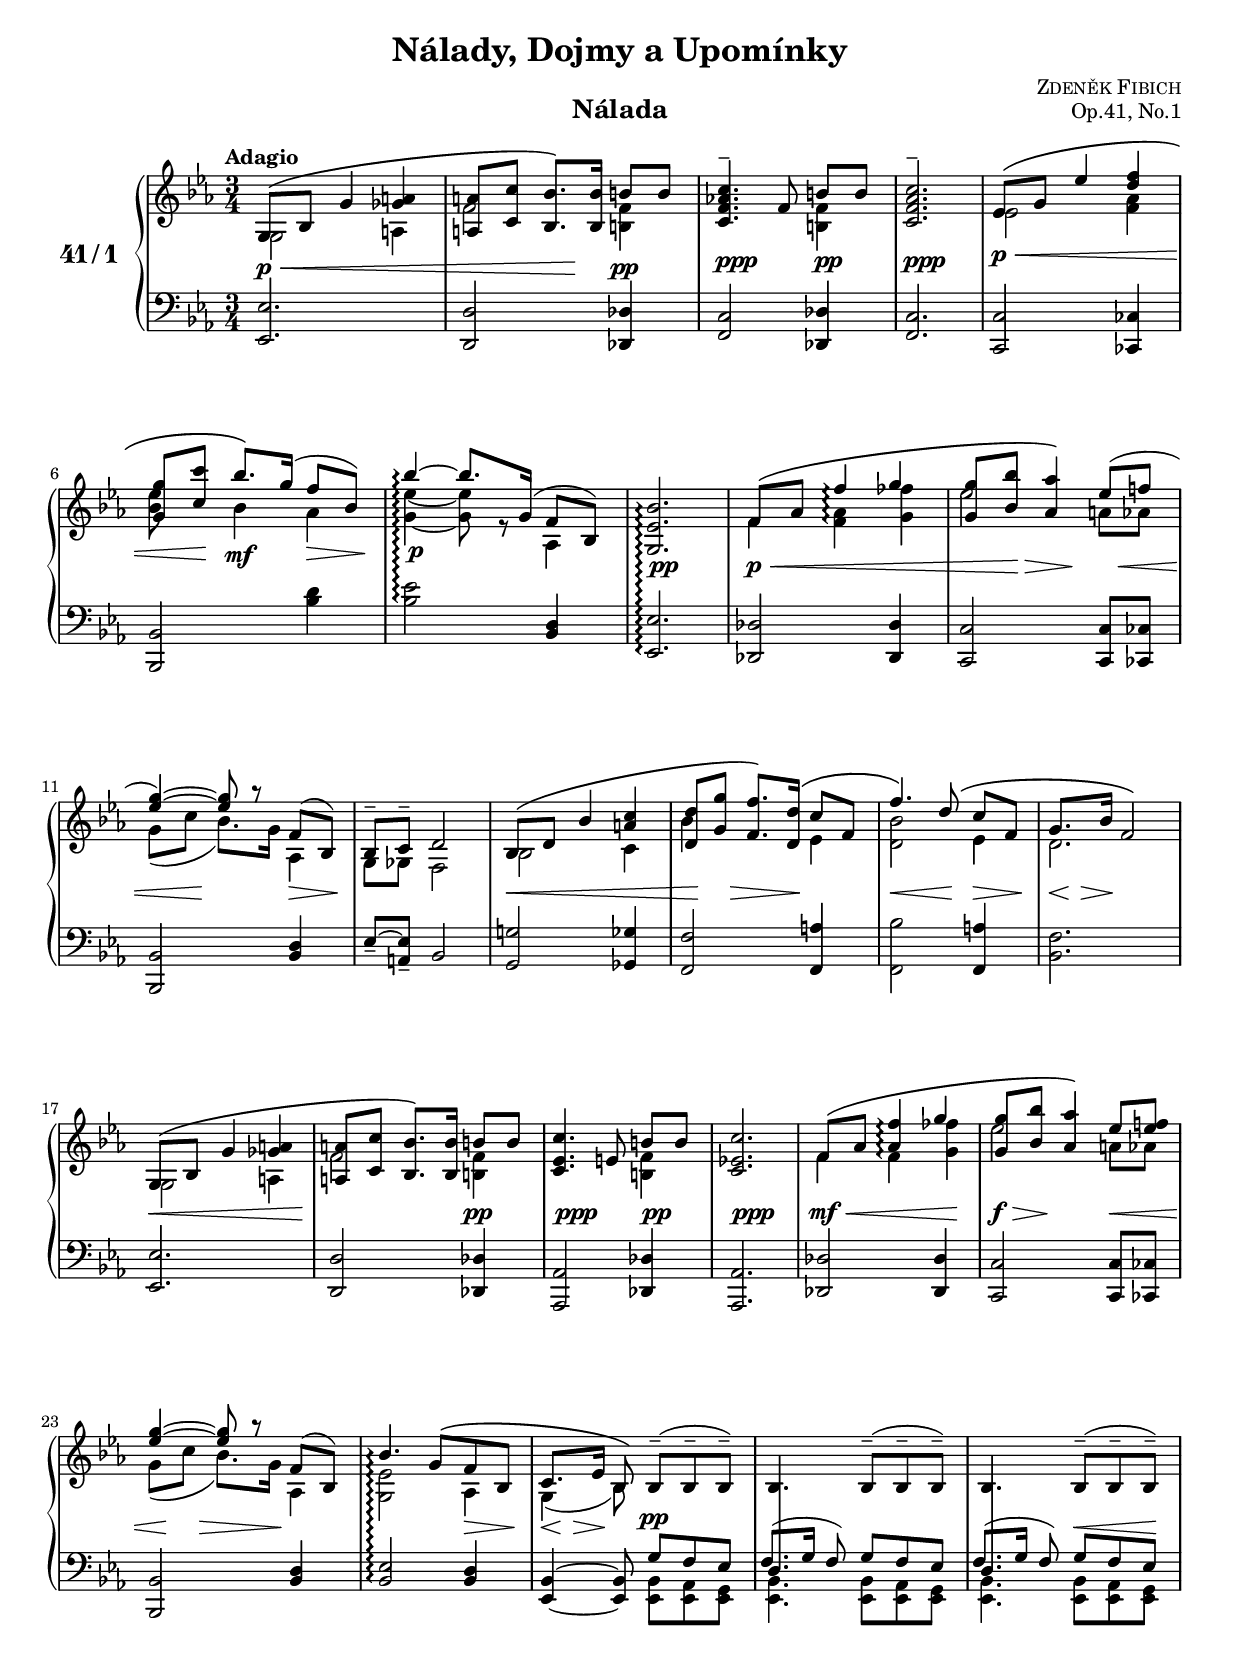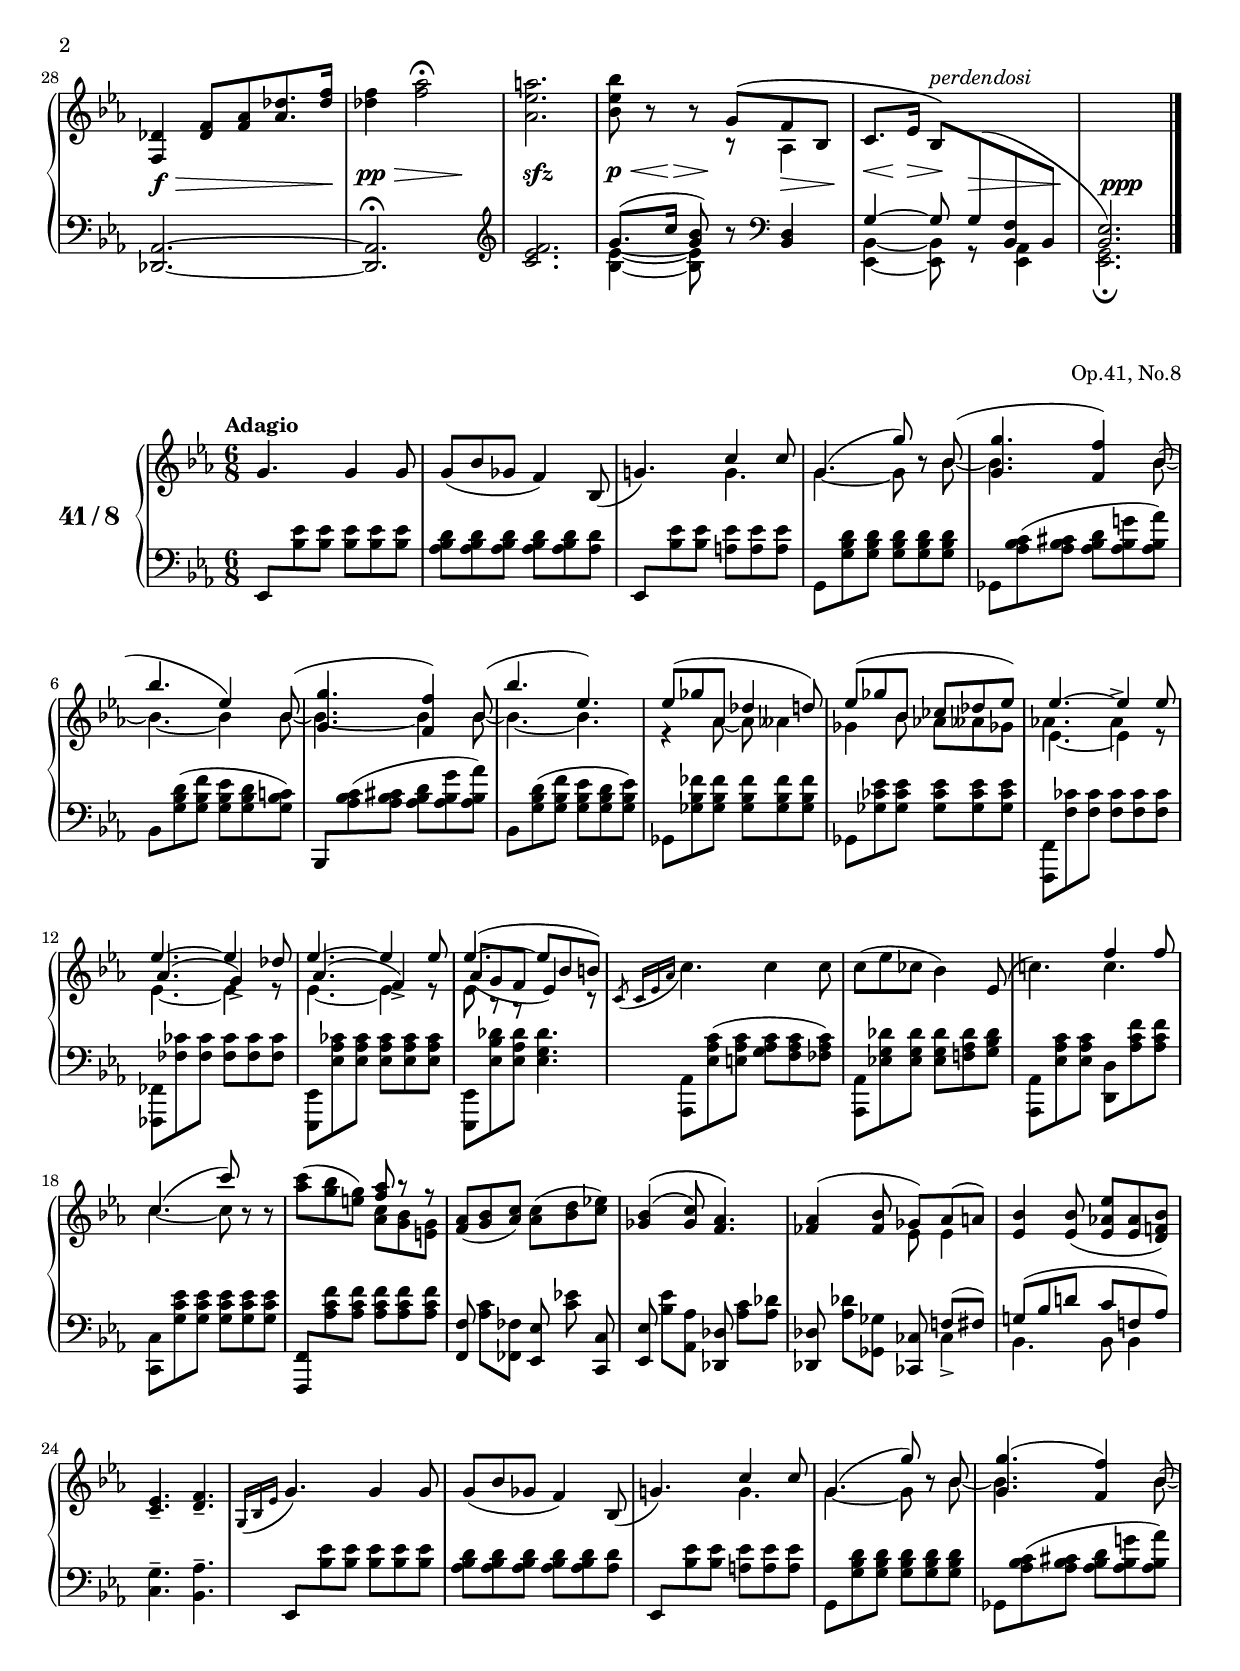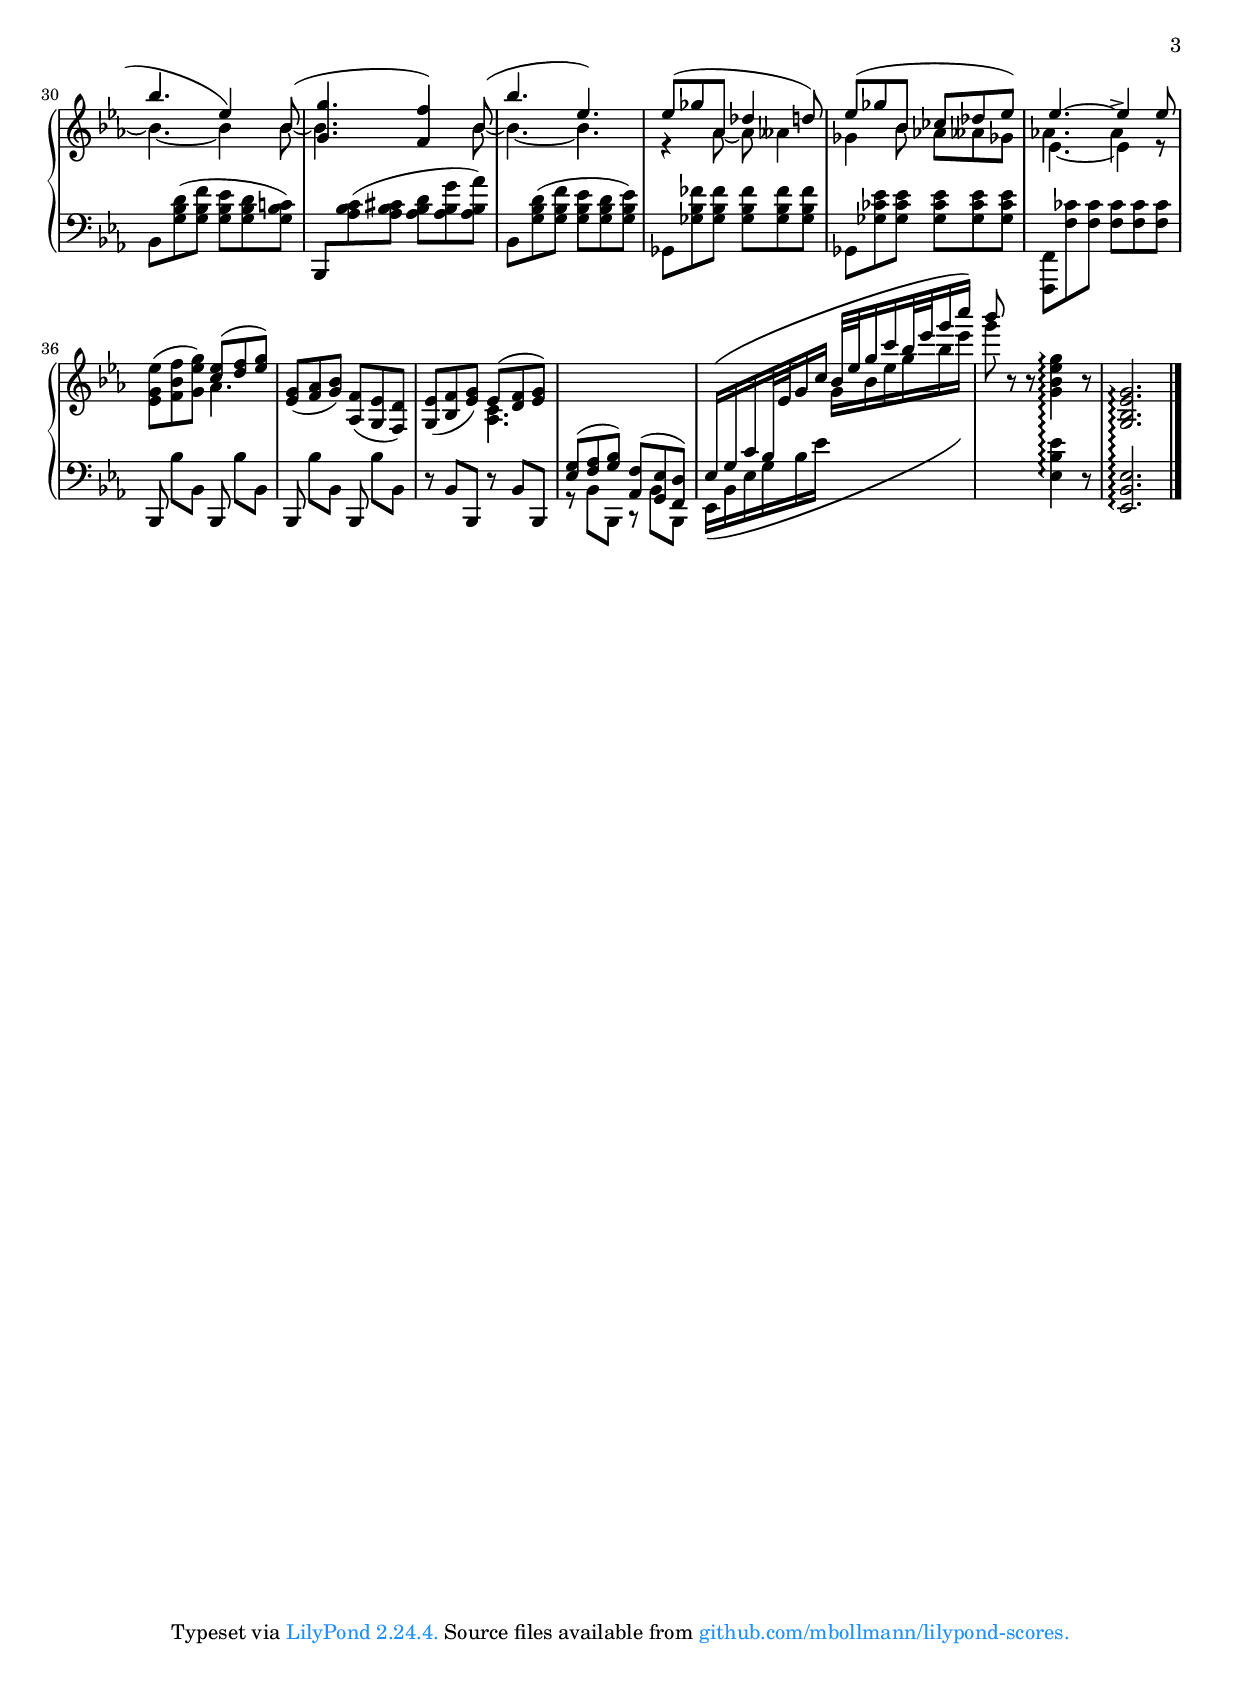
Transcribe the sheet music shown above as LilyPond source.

\version "2.23.14"

#(set-default-paper-size "a4")
#(set-global-staff-size 18)
#(ly:set-option 'point-and-click #f)

\header {
  title = "Nálady, Dojmy a Upomínky"
  composer = \markup { \caps { Zdeněk Fibich } }
  %opus = "Op.27"
  %copyright = \markup {
  %  \pad-to-box #'(0 . 0) #'(0 . 3)
  %  \line {
  %    "Typeset in 2022 by"
  %    \with-url "https://github.com/mbollmann/lilypond-scores/" {
  %      "Marcel Bollmann."
  %    }
  %    "Released under"
  %    \with-url "https://creativecommons.org/licenses/by/4.0/" {
  %      "CC-BY 4.0."
  %    }
  %  }
  %}
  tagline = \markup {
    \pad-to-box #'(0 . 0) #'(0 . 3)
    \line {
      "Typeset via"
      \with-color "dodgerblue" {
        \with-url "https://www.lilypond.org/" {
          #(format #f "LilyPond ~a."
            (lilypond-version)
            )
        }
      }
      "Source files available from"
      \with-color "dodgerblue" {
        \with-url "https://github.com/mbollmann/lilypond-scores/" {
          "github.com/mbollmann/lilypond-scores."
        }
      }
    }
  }
}

\paper {
  %ragged-last-bottom = ##f
  top-margin = 1\cm
  bottom-margin = 1.5\cm
  footnote-separator-markup = \markup \null
  markup-system-spacing.padding = #2.0
  system-system-spacing.basic-distance = #14
  staff-staff-spacing.basic-distance = #8
  staff-staff-spacing.padding = #2.0
  scoreTitleMarkup = \markup {
    \fill-line {
      \null
      \fontsize #2 \bold \fromproperty #'header:piece
      \fromproperty #'header:opus
    }
  }
}

\layout {
  \context {
    \PianoStaff
    \accepts "Lyrics"
    \consists "Span_stem_engraver"
  }
  \context {
    \Lyrics
    \consists "Bar_engraver"
  }
}


dynamicTextNudgeRight = { \once \override DynamicText.X-offset = #0.4 }
forceShiftLeft = { \once \override NoteColumn.force-hshift = #-0.6 }

\version "2.23.14"

global = {
  \key es \major
  \time 3/4
}

upperA = {
  \global
  \clef treble
  \tempo \markup { "Adagio" }

  \relative c' {
    g8\( bes g'4 <ges a> |
         <a a,>8 <c c,> <bes bes,>8.\) q16 b8[ b] |
    <c as f c>4.-- f,8 b[ b] |
    <c as f c>2.-- |
    es,8\( g es'4 <d f> |
           <g g,>8 <c c,> bes8.\) g16( f8 bes,) |
    bes'4\arpeggio ~ bes8. g,16( f8 bes,) |
    <g es' bes'>2.\arpeggio |
    f'8\( as f'4\arpeggio g |
          <g g,>8 <bes bes,> <as as,>4\) es8( f |
    <g es>4) ~ q8 r f,8( bes,) |
    bes8-- c-- d2 |
    bes8\( d bes'4 <c a>4 |
           <d d,>8 <g g,> <f f,>8.\)
    <d d,>16\( c8 f, |
               f'4.\) d8\( c[ f,] |
                           g8. bes16 f2\) |
    g,8\( bes g'4 <ges a> |
          <a a,>8 <c c,> <bes bes,>8.\) q16 b8[ b] |
    <c es, c>4. e,8 b'[ b] |
    <c es, c>2. |
    f,8\( as <as f'>4\arpeggio g' |
          <g g,>8 <bes bes,> <as as,>4\) es8 <es f> |
    <es g>4 ~ q8 r f,8( bes,) |
    bes'4.\arpeggio g8\( f bes, |
                         c8. es16 bes8\) bes8--[( bes-- bes--]) |
    bes4. bes8--[( bes-- bes--]) |
    bes4. bes8--[( bes-- bes--]) |
    \oneVoice
    <des f,>4 <des f>8[ <f as> <as des>8. <des f>16] |
    <des f>4 <f as>2\fermata |
    <a es as,>2. |
    <bes es, bes>8 r r \voiceOne g,8\( f bes, |
                                       c8. es16 bes8[\)
    \change Staff = "lower"
    \override Slur.positions = #'(0 . -1)
    g^( <f bes,> bes,] |
    <bes es>2.) |
  }
}

upperB = {
  \relative c' {
    g2 a4 |
    f'2 <f b,>4 |
    s2 <f b,>4 |
    s2. |
    es2 <f as>4 |
    <bes es>8 s bes4 as |
    <g es'>4\arpeggio ~ q8 r as,4 |
    s2. |
    f'4 <f as>\arpeggio <g fes'> |
    es'2 a,8 as |
    g8([ c] bes8.) g16 as,4 |
    g8 ges f2 |
    bes2 c4 |
    bes'4 s es, |
    <d bes'>2 es4 |
    d2. |
    g,2 a4 |
    f'2 <f b,>4 |
    s2 <f b,>4 |
    s2. |
    f4 f\arpeggio <g fes'> |
    es'2 a,8 as |
    g([ c] bes8.) g16 as,4 |
    <g es'>2\arpeggio as4 |
    g4( bes8) s4. |
    \change Staff = "lower" \voiceOne
    \crossStaff { d,4. } s4. |
    \crossStaff { d4. } s4. |
    s2.*3 |
    \change Staff = "upper" \voiceTwo
    s4. r8 as'4 |
  }
}


lower = {
  \global
  \clef bass

  \relative c {
    <es es,>2. |
    <d d,>2 <des des,>4 |
    <c f,>2 <des des,>4 |
    <c f,>2. |
    <c c,>2 <ces ces,>4 |
    <bes bes,>2 <bes' d>4 |
    <bes es>2\arpeggio <d, bes>4 |
    <es es,>2.\arpeggio |
    <des des,>2 <des des,>4 |
    <c c,>2 q8 <ces ces,>8 |
    <bes bes,>2 <bes d>4 |
    es8-- ~ <es a,>-- bes2 |
    <g' g,>2 <ges ges,>4 |
    <f f,>2 <a f,>4 |
    <bes f,>2 <a f,>4 |
    <f bes,>2. |
    <es es,>2. |
    <d d,>2 <des des,>4 |
    <as as,>2 <des des,>4 |
    <as as,>2. |
    <des des,>2 <des des,>4 |
    <c c,>2 q8 <ces ces,>8 |
    <bes bes,>2 <bes d>4 |
    <bes es>2\arpeggio <bes d>4 |
    <bes es,>4 ~ q8 <<
      { g'8[ f es] } \\ { <bes es,>8 <as es> <g es> }
    >> |
    <<
      { \forceShiftLeft f'8.( g16 f8) g[ f es] | \forceShiftLeft f8.( g16 f8) g[ f es] } \\
      { <bes es,>4. q8 <as es> <g es> | <bes es,>4. q8 <as es> <g es> }
    >> |
    <as des,>2. ~ |
    q\fermata
  }

  \clef violin
  \relative c' {
    <c es f>2. |
    << { \set tieWaitForNote = ##t \tieDown g'8.( ~ c16 <bes g>8) } \\ { <es, bes>4 ~ q8 } >> r8
  }
  \clef bass
  \relative c {
    <bes d>4 |
    <<
      { g'4 ~ g8 s4. } \\
      { <bes, es,>4 ~ q8 r8 <as es>4 }
    >> |
    \voiceTwo <g es>2.\fermata |
  }

  \bar "|."
}

dynamics = {
  s8\p\< s s2 |
  s4 s8 s\! s4\pp |
  \once \override DynamicText.extra-offset = #'(1.4 . 0.7)
  s2\ppp
  \once \override DynamicText.extra-offset = #'(0.7 . 0.7)
  s4\pp |
  \once \override DynamicText.extra-offset = #'(1.4 . 0.7)
  s2\ppp s4 |
  \once \override DynamicLineSpanner.Y-offset = #1.4
  s8\p\< s s2 |
  s8 s8\!
  \once \override DynamicText.Y-offset = #0.5
  s8\mf s
  \once \override DynamicLineSpanner.Y-offset = #1.4
  s\> s16 s\! |
  \once \override DynamicText.extra-offset = #'(0.6 . 1.6)
  s2.\p |
  \dynamicTextNudgeRight s\pp |
  s8\p\< s s2 |
  s8 s32\! s s16\> s8 s\! s16 s\< s8 |
  s8. s16\! s4 s8\> s16 s\! |
  s2. |
  s8\< s s2 |
  s16 s\! s s\> s8. s16\! s4 |
  s8\< s4 s16\! s s8\> s16 s\! |
  s16\< s\! s\> s\! s2 |
  s8\< s4. s8. s16\! |
  s2 s4\pp |
  \dynamicTextNudgeRight s2\ppp \dynamicTextNudgeRight s4\pp |
  \dynamicTextNudgeRight s2.\ppp |
  s8\mf\< s s4. s8\! |
  s8\f\> s16 s\! s4 s8\< s |
  s16 s\! s s\> s8. s16\! s4 |
  s2 s8\> s16 s\! |
  s16\< s\! s\> s\! s8
  \once \override DynamicText.Y-offset = #0.4
  s4.\pp |
  s2. |
  s4. s8\< s s\! |
  s8\f s\> s4 s8. s16\! |
  \once \override DynamicLineSpanner.Y-offset = #1.0
  s4\pp\> s4. s8\! |
  \once \override DynamicText.Y-offset = #0.4
  s2.\sfz |
  \once \override DynamicLineSpanner.Y-offset = #1.4
  s8.\p\< s16\!\> s16 s\! s8 s\> s16 s\! |
  \once \override DynamicLineSpanner.Y-offset = #1.4
  s8\< s16\!
  \once \override DynamicLineSpanner.Y-offset = #1.4
  s\> s8\! s8\> s s16 s\! |
  \dynamicTextNudgeRight s2.\ppp |
}

expressive = {
  s2.*31 | s4 s8^\markup { \italic "perdendosi" }
}

\score {
  \header {
    piece = "Nálada"
    opus = "Op.41, No.1"
  }
  \new PianoStaff \with {
    instrumentName = \markup { \number {41} \fontsize #2 \bold "/" \number 1 }
    connectArpeggios = ##t
  } <<
    \accidentalStyle piano
    \new Staff = "upper" <<
      \expressive
      \new Voice = "A" { \voiceOne \upperA }
      \new Voice = "B" { \voiceTwo \upperB }
    >>
    \new Dynamics { \dynamics }
    \new Staff = "lower" \lower
  >>
}

\version "2.23.14"

global = {
  \key es \major
  \time 6/8
}

upperA = {
  \global
  \clef treble
  \tempo \markup { "Adagio" }

  \relative c'' {
    \oneVoice
    g4. g4 g8 |
    g8( bes ges f4) bes,8( |
    g'4.) \voiceOne c4 c8 |
    g4.( g'8) \oneVoice r8 \voiceOne bes,8( |
    <g' g,>4. <f f,>4) bes,8( |
    bes'4. es,4) bes8( |
    <g' g,>4. <f f,>4) bes,8( |
    bes'4. es,4.) |

    es8( ges as, des4 d8) |
    es8( ges bes, ces des es) |
    es4. ~ es4 es8 |
    es4. ~ es4 des8 |
    es4. ~ es4 es8 |
    es4.( ~ es8 bes b) |

    \oneVoice
    \acciaccatura { c,8 c16[ es as] } c4. c4 c8 |
    c8( es ces bes4) es,8( |
    c'4.) \voiceOne f4 f8 |
    c4.( c'8) \oneVoice r8 r |
    <c as>8( <bes g> <g e>) \voiceOne <as f>8 r r |
    \oneVoice <as, f>8( <bes g> <c as>) <c as>( <d bes> <es c>) |
    <bes ges>4^(^\( <c ges>8) <as f>4.\) |
    <as fes>4^( <bes fes>8 ges8) as^( a) |
    <bes es,>4 q8( <es as, es> <as, es> <bes f d>) |
    <es, c>4.-- <f d>-- |

    \oneVoice
    \acciaccatura { g,16[ bes es] } g4. g4 g8 |
    g8( bes ges f4) bes,8( |
    g'4.) \voiceOne c4 c8 |
    g4.( g'8) \oneVoice r8 \voiceOne bes,8 |
    <g' g,>4.( <f f,>4) bes,8( |
    bes'4. es,4) bes8( |
    <g' g,>4. <f f,>4) bes,8( |
    bes'4. es,4.) |

    es8( ges as, des4 d8) |
    es8( ges bes, ces des es) |
    es4. ~ es4 es8 |
    \oneVoice <es g, es>8( <f bes, f> <g es g,>) \voiceOne <es c>( <f d> <g es>) |
    \oneVoice <g, es>8( <as f> <bes g>) <f as,>( <es g,> <d f,>) |
    <es g,>( <f bes,> <g es>) \voiceOne es( <f d> <g es>) |
    \change Staff = "lower"
    <g, es>8( <as f> <bes g>) <f as,>( <es g,> <d f,>) |
    es16^\( g c bes32 \change Staff = "upper" es g16 c
            bes32 es g16 c bes32 es g16 c\) |
    bes8 \oneVoice r8 r
    \resetRelativeOctave c''
    <g bes es g>4\arpeggio r8 |
    <g es bes g>2.\arpeggio |
  }
}

upperB = {
  \relative c'' {
    s2.*2 |
    s4. g4. |
    g4. ~ g8 s8 bes8 ~ |
    bes4. s4 bes8 ~ |
    bes4. ~ bes4 bes8 ~ |
    bes4. ~ bes4 bes8 ~ |
    bes4. ~ bes4. |

    r4 as8 ~ as ases4 |
    ges4 bes8 as ases ges! |
    << { \voiceTwo es4. ~ es4 } \\ { \voiceFour as4. as4^> } >> r8 |
    << { \voiceTwo es4. ~ es4 } \\ { \voiceThree as4.( g4_>) } >> r8 |
    << { \voiceTwo es4. ~ es4 } \\ { \voiceThree as4.( f4_>) } >> r8 |
    << { \voiceTwo es8 r r s4 } \\ { \voiceThree as8_( g f es4) } >> r8 |

    s2.*2 |
    s4. c'4. |
    c4. ~ c8 s s |
    s4. <c as>8 <bes g> <g e> |
    s2.*2 |
    s4. es8 es4 |
    s2.*4 |
    s4. g4. |
    g4. ~ g8 s bes ~ |
    bes4. s4 bes8 ~ |
    bes4. ~ bes4 bes8 ~ |
    bes4. s4 bes8 ~ |
    bes4. ~ bes4. |

    r4 as8 ~ as ases4 |
    ges4 bes8 as ases ges! |
    << { \voiceTwo es4. ~ es4 } \\ { \voiceFour as4. as4^> } >> r8 |
    s4. as4. |
    s2. |
    s4. <as, c>4. |
    s2.*4 |
  }
}


lower = {
  \global
  \clef bass

  \relative c, {
    \stemUp es8[ \stemDown <bes'' es>8 q] q q q |
    <as bes d>8 q q q q <as d> |
    \stemUp es,8[ \stemDown <bes'' es>8 q] <a es'> q q |
    g,8 <g' bes d> q q q q |
    ges,8 <as' bes c>( <as bes cis> <as bes d> <as bes g'> <as bes as'>) |
    bes, <g' bes d>( <g bes f'> <g bes es> <g bes d> <g bes c>) |
    \stemUp bes,, \stemDown <as'' bes c>( <as bes cis> <as bes d> <as bes g'> <as bes as'>) |
    bes, <g' bes d>( <g bes f'> <g bes es> <g bes d> <g bes es>) |

    ges,8 <ges' bes fes'> q q q q |
    ges, <ges' ces es> q q q q |
    <f, f,> <f' ces'> q q q q |
    <fes, fes,> <fes' ces'> q q q q |
    <es, es,> <es' as ces> q q q q |
    <es, es,> <es' bes' des> <es as des> <es g des'>4. |

    <as, as,>8 <es' as c>( <e as c> <g as c> <f as c> <fes as c>) |
    <as, as,>8 <es' g des'> q q <f as des> <g bes des> |
    <as, as,>8 <es' as c> q <d d,> <as' c f> q |
    <c, c,>8 <g' c es> q q q q |
    \stemUp <f, f,>8 \stemDown <as' c f> q q q q |
    \stemNeutral
    <f f,>8 \noBeam <as c> <fes fes,> <es es,> \noBeam <c' es> \noBeam <c, c,> |
    <es es,> \noBeam <bes' es> <as as,> <des, des,> \noBeam <as' c> <as des> |
    <des, des,> \noBeam <as' des> <ges ges,> <ces, ces,> << { f8( fis) } \\ { ces4-> } >> |
    << { g'8( bes d c f, as) } \\ { bes,4. bes8 bes4 } >> |
    <c g'>4.-- <bes as'>4.-- |

    % identical to the first 11 bars
    \stemUp es,8[ \stemDown <bes'' es>8 q] q q q |
    <as bes d>8 q q q q <as d> |
    \stemUp es,8[ \stemDown <bes'' es>8 q] <a es'> q q |
    g,8 <g' bes d> q q q q |
    ges,8 <as' bes c>( <as bes cis> <as bes d> <as bes g'> <as bes as'>) |
    bes, <g' bes d>( <g bes f'> <g bes es> <g bes d> <g bes c>) |
    \stemUp bes,, \stemDown <as'' bes c>( <as bes cis> <as bes d> <as bes g'> <as bes as'>) |
    bes, <g' bes d>( <g bes f'> <g bes es> <g bes d> <g bes es>) |
    ges,8 <ges' bes fes'> q q q q |
    ges, <ges' ces es> q q q q |
    <f, f,> <f' ces'> q q q q |

    \stemNeutral
    bes,,8 \noBeam bes'' bes, bes, \noBeam bes'' bes, |
    bes,8 \noBeam bes'' bes, bes, \noBeam bes'' bes, |
    r8 bes bes, r bes' bes, |
    \voiceTwo
    r8 bes' bes, r bes' bes, |
    es16\( bes' es g bes es \change Staff = "upper" g bes es g bes es\) |
    g8 s4 \change Staff = "lower"
    \resetRelativeOctave c
    \oneVoice
    <es bes' es>4\arpeggio r8 |
    <es bes es,>2.\arpeggio |
  }

  \bar "|."
}

dynamics = {
}

expressive = {
}

\score {
  \header {
    %piece = "Nálada"
    opus = "Op.41, No.8"
  }
  \new PianoStaff \with {
    instrumentName = \markup { \number {41} \fontsize #2 \bold "/" \number 8 }
    connectArpeggios = ##t
  } <<
    \accidentalStyle piano
    \new Staff = "upper" <<
      \expressive
      \new Voice = "A" { \voiceOne \upperA }
      \new Voice = "B" { \voiceTwo \upperB }
    >>
    \new Dynamics { \dynamics }
    \new Staff = "lower" \lower
  >>
}

